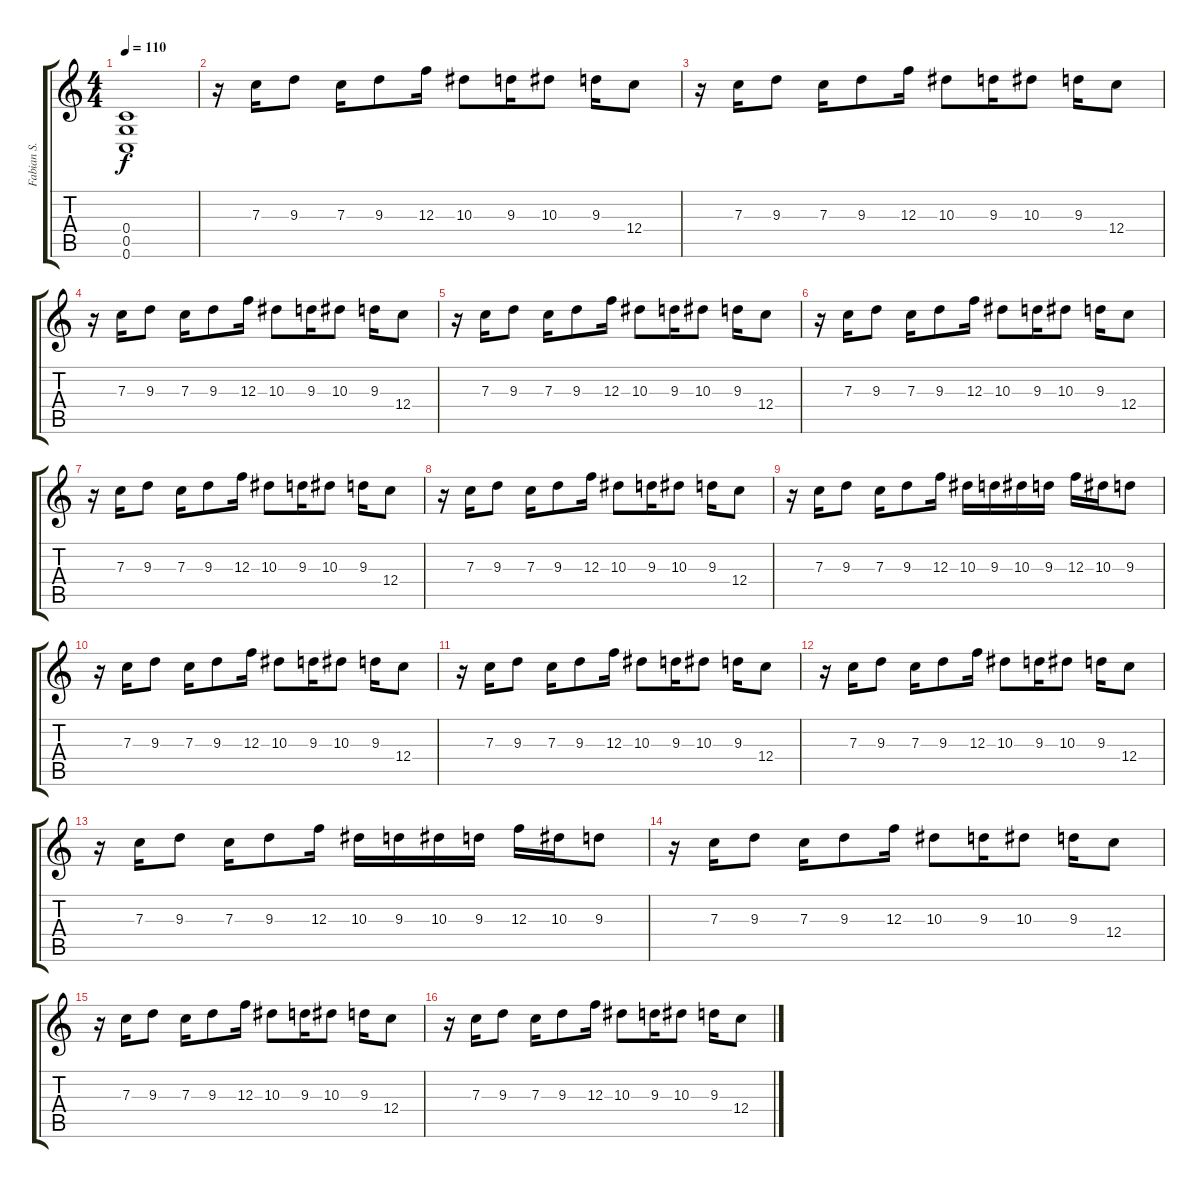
\track ("Fabian S." "Fabian S.") {instrument distortionguitar}
\staff {score tabs}
\tuning (D4 A3 F3 C3 G2 C2) {hide}
\ts (4 4)
\tempo 110
\clef g2
\ks c
(0.4 0.5 0.6).1{dy f} |
r.16 7.3.16 9.3.8 7.3.16 9.3.8 12.3.16 10.3.8 9.3.16 10.3.8 9.3.16 12.4.8 |
r.16 7.3.16 9.3.8 7.3.16 9.3.8 12.3.16 10.3.8 9.3.16 10.3.8 9.3.16 12.4.8 |
r.16 7.3.16 9.3.8 7.3.16 9.3.8 12.3.16 10.3.8 9.3.16 10.3.8 9.3.16 12.4.8 |
r.16 7.3.16 9.3.8 7.3.16 9.3.8 12.3.16 10.3.8 9.3.16 10.3.8 9.3.16 12.4.8 |
r.16 7.3.16 9.3.8 7.3.16 9.3.8 12.3.16 10.3.8 9.3.16 10.3.8 9.3.16 12.4.8 |
r.16 7.3.16 9.3.8 7.3.16 9.3.8 12.3.16 10.3.8 9.3.16 10.3.8 9.3.16 12.4.8 |
r.16 7.3.16 9.3.8 7.3.16 9.3.8 12.3.16 10.3.8 9.3.16 10.3.8 9.3.16 12.4.8 |
r.16 7.3.16 9.3.8 7.3.16 9.3.8 12.3.16 10.3.16 9.3.16 10.3.16 9.3.16 12.3.16 10.3.16 9.3.8 |
r.16 7.3.16 9.3.8 7.3.16 9.3.8 12.3.16 10.3.8 9.3.16 10.3.8 9.3.16 12.4.8 |
r.16 7.3.16 9.3.8 7.3.16 9.3.8 12.3.16 10.3.8 9.3.16 10.3.8 9.3.16 12.4.8 |
r.16 7.3.16 9.3.8 7.3.16 9.3.8 12.3.16 10.3.8 9.3.16 10.3.8 9.3.16 12.4.8 |
r.16 7.3.16 9.3.8 7.3.16 9.3.8 12.3.16 10.3.16 9.3.16 10.3.16 9.3.16 12.3.16 10.3.16 9.3.8 |
r.16 7.3.16 9.3.8 7.3.16 9.3.8 12.3.16 10.3.8 9.3.16 10.3.8 9.3.16 12.4.8 |
r.16 7.3.16 9.3.8 7.3.16 9.3.8 12.3.16 10.3.8 9.3.16 10.3.8 9.3.16 12.4.8 |
r.16 7.3.16 9.3.8 7.3.16 9.3.8 12.3.16 10.3.8 9.3.16 10.3.8 9.3.16 12.4.8
